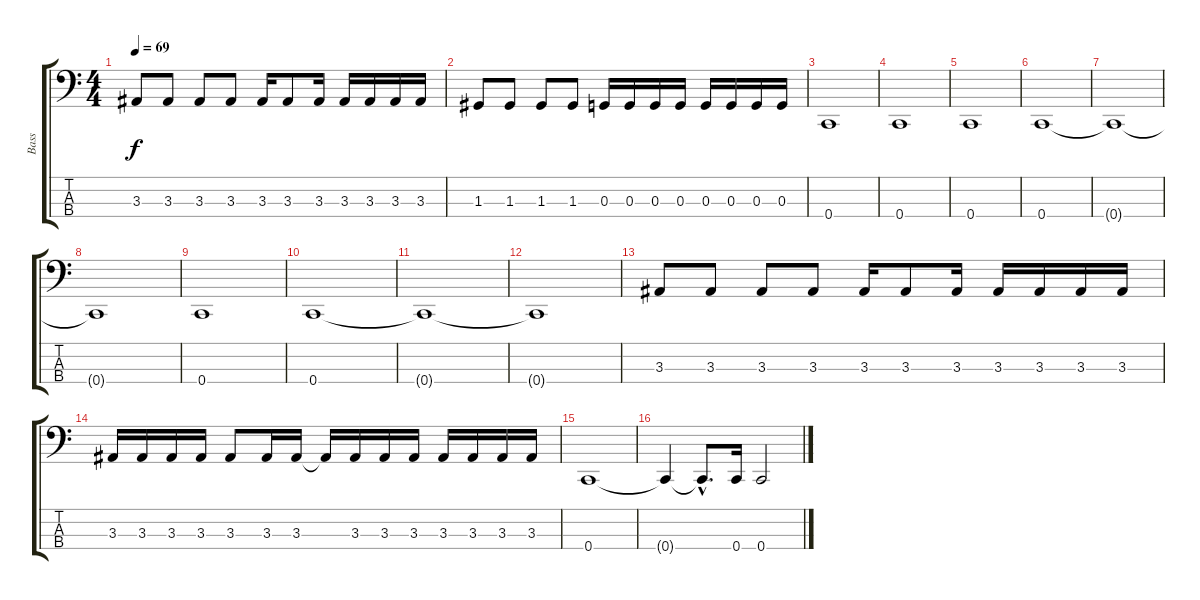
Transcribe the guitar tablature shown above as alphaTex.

\track ("Bass " "Bass ") {instrument electricbasspick}
\staff {score tabs}
\tuning (F2 C2 G1 C1) {hide}
\ts (4 4)
\tempo 69
\clef f4
\ks c
3.3.8{dy f} 3.3.8 3.3.8 3.3.8 3.3.16 3.3.8 3.3.16 3.3.16 3.3.16 3.3.16 3.3.16 |
1.3.8 1.3.8 1.3.8 1.3.8 0.3.16 0.3.16 0.3.16 0.3.16 0.3.16 0.3.16 0.3.16 0.3.16 |
0.4.1 |
0.4.1 |
0.4.1 |
0.4.1 |
0.4{t}.1 |
0.4{t}.1 |
0.4.1 |
0.4.1 |
0.4{t}.1 |
0.4{t}.1 |
3.3.8 3.3.8 3.3.8 3.3.8 3.3.16 3.3.8 3.3.16 3.3.16 3.3.16 3.3.16 3.3.16 |
3.3.16 3.3.16 3.3.16 3.3.16 3.3.8 3.3.16 3.3.16 3.3{t}.16 3.3.16 3.3.16 3.3.16 3.3.16 3.3.16 3.3.16 3.3.16 |
0.4.1 |
0.4{t}.4 0.4{hac t}.8{d} 0.4.16 0.4.2
